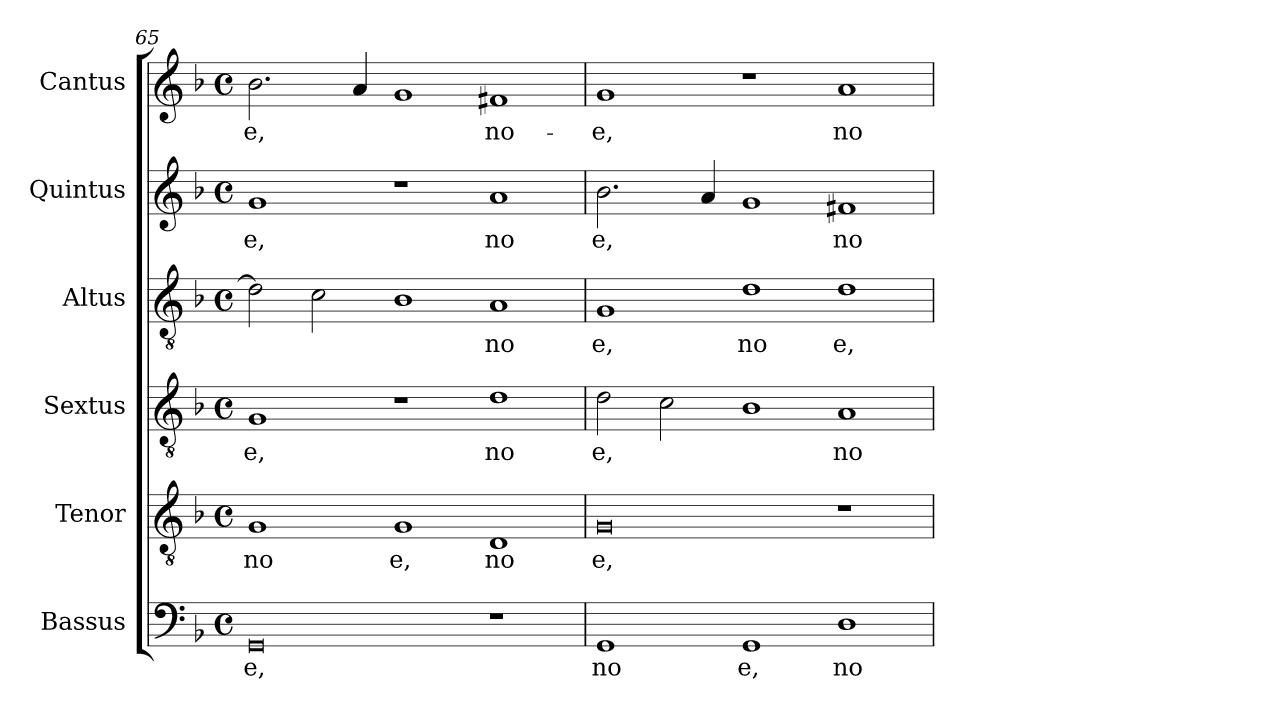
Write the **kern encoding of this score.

**kern	**text	**kern	**text	**kern	**text	**kern	**text	**kern	**text	**kern	**text
*part6	*part6	*part5	*part5	*part4	*part4	*part3	*part3	*part2	*part2	*part1	*part1
*staff6	*staff6	*staff5	*staff5	*staff4	*staff4	*staff3	*staff3	*staff2	*staff2	*staff1	*staff1
*I"Bassus	*	*I"Tenor	*	*I"Sextus	*	*I"Altus	*	*I"Quintus	*	*I"Cantus	*
*clefF4	*	*clefGv2	*	*clefGv2	*	*clefGv2	*	*clefG2	*	*clefG2	*
*k[b-]	*	*k[b-]	*	*k[b-]	*	*k[b-]	*	*k[b-]	*	*k[b-]	*
*F:	*	*F:	*	*F:	*	*F:	*	*F:	*	*F:	*
*M4/4	*	*M4/4	*	*M4/4	*	*M4/4	*	*M4/4	*	*M4/4	*
*met(c)	*	*met(c)	*	*met(c)	*	*met(c)	*	*met(c)	*	*met(c)	*
=65	=65	=65	=65	=65	=65	=65	=65	=65	=65	=65	=65
!	!LO:LY:b:cj	!	!LO:LY:b:cj	!	!LO:LY:b:cj	!	!	!	!LO:LY:b:cj	!	!LO:LY:b:cj
0GG	e,	1G	no	1G	e,	2d\]	.	1g	e,	2.b-\	-e,
.	.	.	.	.	.	2c\	.	.	.	.	.
.	.	.	.	.	.	.	.	.	.	4a/	.
!	!	!	!LO:LY:b:cj	!	!	!	!	!	!	!	!
.	.	1G	e,	1r	.	1B-	.	1r	.	1g	.
!	!	!	!LO:LY:b:cj	!	!LO:LY:b:cj	!	!LO:LY:b:cj	!	!LO:LY:b:cj	!	!LO:LY:b:cj
1r	.	1D	no	1d	no	1A	no	1a	no	1f#X	no-
=66	=66	=66	=66	=66	=66	=66	=66	=66	=66	=66	=66
!	!LO:LY:b:cj	!	!LO:LY:b:cj	!	!LO:LY:b:cj	!	!LO:LY:b:cj	!	!LO:LY:b:cj	!	!LO:LY:b:cj
1GG	no	0G	e,	2d\	e,	1G	e,	2.b-\	e,	1g	-e,
.	.	.	.	2c\	.	.	.	.	.	.	.
.	.	.	.	.	.	.	.	4a/	.	.	.
!	!LO:LY:b:cj	!	!	!	!	!	!LO:LY:b:cj	!	!	!	!
1GG	e,	.	.	1B-	.	1d	no	1g	.	1r	.
!	!LO:LY:b:cj	!	!	!	!LO:LY:b:cj	!	!LO:LY:b:cj	!	!LO:LY:b:cj	!	!LO:LY:b:cj
1D	no	1r	.	1A	no	1d	e,	1f#X	no	1a	no-
=	=	=	=	=	=	=	=	=	=	=	=
*-	*-	*-	*-	*-	*-	*-	*-	*-	*-	*-	*-
